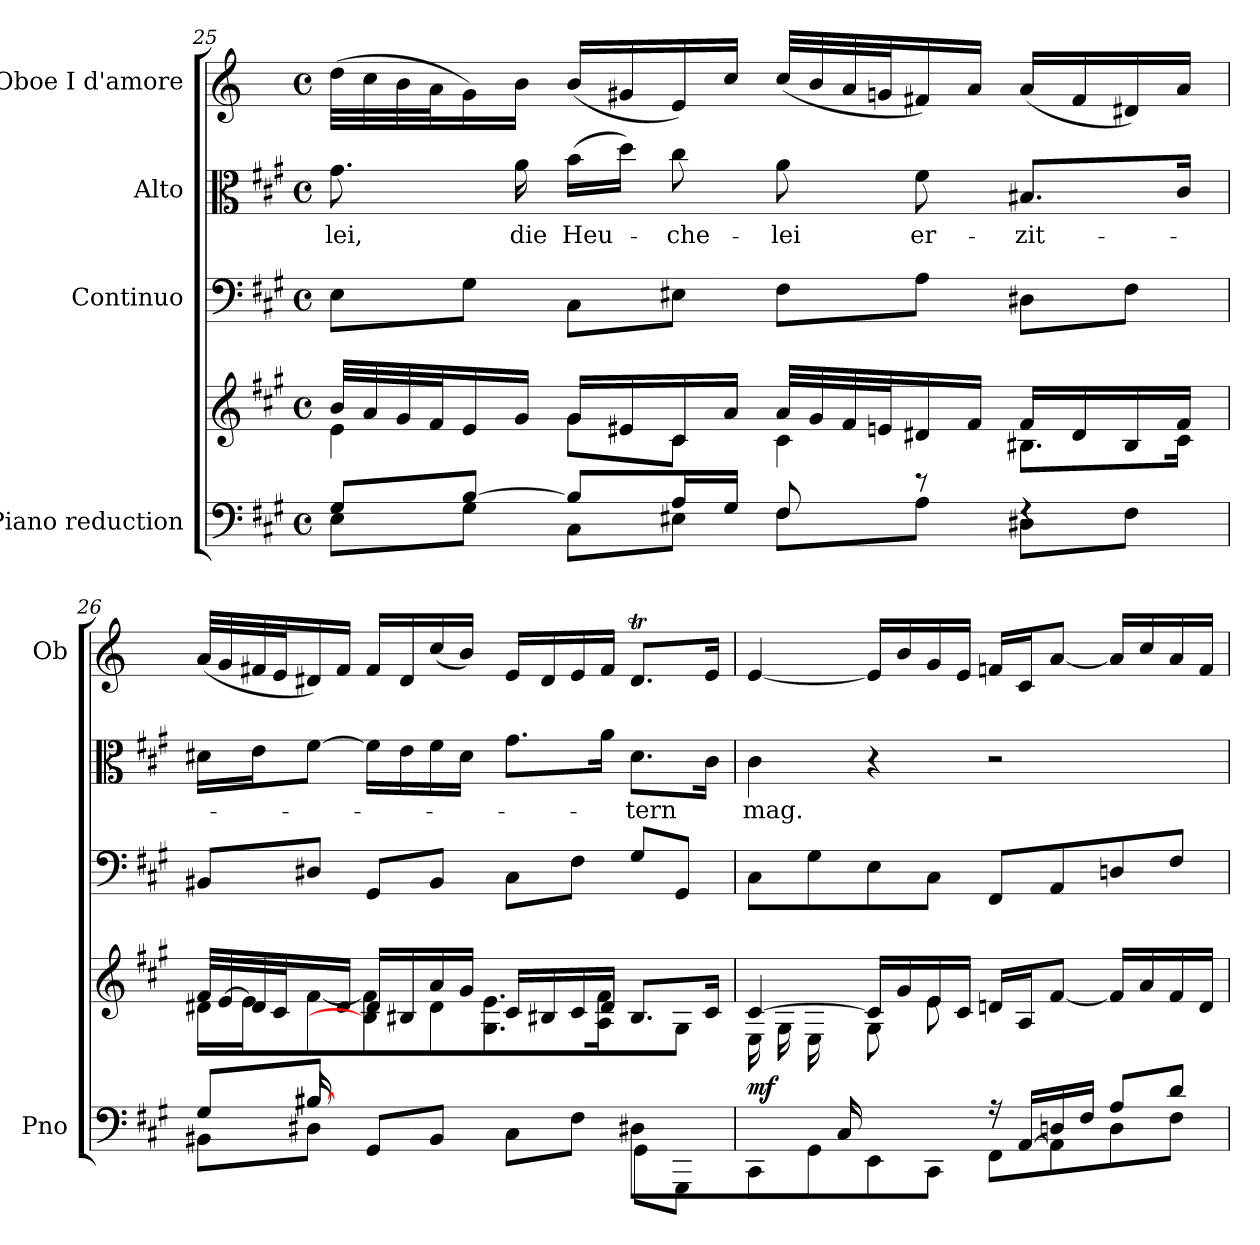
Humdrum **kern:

**kern	**kern	**dynam	**kern	**kern	**text	**kern	**dynam
*part4	*part4	*part4	*part3	*part2	*part2	*part1	*part1
*staff5	*staff4	*staff4/5	*staff3	*staff2	*staff2	*staff1	*staff1
*I"Piano reduction	*	*	*I"Continuo	*I"Alto	*	*I"Oboe I d'amore	*
*I'Pno	*	*	*	*	*	*I'Ob	*
!!LO:LB:g=z
*clefF4	*clefG2	*	*clefF4	*clefC3	*	*clefG2	*
*	*	*	*	*	*	*ITrd2c3	*
*k[f#c#g#]	*k[f#c#g#]	*	*k[f#c#g#]	*k[f#c#g#]	*	*k[f#c#g#]	*
*M4/4	*M4/4	*	*M4/4	*M4/4	*	*M4/4	*
*met(c)	*met(c)	*	*met(c)	*met(c)	*	*met(c)	*
=25	=25	=25	=25	=25	=25	=25	=25
*^	*^	*	*	*	*	*	*
!	!	!	!	!	!	!	!LO:LY:b	!	!
8G#/L	8E\L	32b/LLL	4e\	.	8E\L	8.g#\	-lei,	(>32b\LLL	.
.	.	32a/	.	.	.	.	.	32a\	.
.	.	32g#/	.	.	.	.	.	32g#\	.
.	.	32f#/J	.	.	.	.	.	32f#\J	.
[8B/J	8G#\J	16e/	.	.	8G#\J	.	.	16e\)	.
!	!	!	!	!	!	!	!LO:LY:b	!	!
.	.	16g#/JJ	.	.	.	16a\	die	16g#\JJ	.
!	!	!	!	!	!	!	!LO:LY:b	!	!
8B/L]	8C#\L	16g#/LL	8g#\L	.	8C#\L	(>16b\LL	Heu-	(<16g#/LL	.
.	.	16e#X/	.	.	.	16dd\JJ)	.	16e#X/	.
!	!	!	!	!	!	!	!LO:LY:b	!	!
16A/L	8E#X\J	16c#/	8c#\J	.	8E#X\J	8cc#\	-che-	16c#/)	.
16G#/JJ	.	16a/JJ	.	.	.	.	.	16a/JJ	.
!	!	!	!	!	!	!	!LO:LY:b	!	!
8F#/	8F#\L	32a/LLL	4c#\	.	8F#\L	8a\	-lei	(<32a/LLL	.
.	.	32g#/	.	.	.	.	.	32g#/	.
.	.	32f#/	.	.	.	.	.	32f#/	.
.	.	32en/J	.	.	.	.	.	32en/J	.
!	!	!	!	!	!	!	!LO:LY:b	!	!
8r	8A\J	16d#X/	.	.	8A\J	8f#\	er-	16d#X/)	.
.	.	16f#/JJ	.	.	.	.	.	16f#/JJ	.
!	!	!	!	!	!	!	!LO:LY:b	!	!
4rF	8D#X\L	16f#/LL	8.B#X\L	.	8D#X\L	8.B#X/L	-zit-	(<16f#/LL	.
.	.	16d#/	.	.	.	.	.	16d#/	.
.	8F#\J	16B#/	.	.	8F#\J	.	.	16B#X/)	.
.	.	16f#/JJ	16c#\Jk	.	.	16c#/Jk	.	16f#/JJ	.
=26	=26	=26	=26	=26	=26	=26	=26	=26	=26
*^	*^	*	*	*	*	*	*	*	*
8ryy	2.ryy	8G#/L	8BB#X\L	32f#/LLL	16d#X\LL	.	8BB#X/L	16d#X\LL	.	(<32f#/LLL	.
.	.	.	.	[32e/	.	.	.	.	.	32e/	.
.	.	.	.	32d#/	16e\J]	.	.	16e\J	.	32d#X/	.
.	.	.	.	32c#/J	.	.	.	.	.	32c#/J	.
[16B#X/	.	8B#X\J	8D#X\J	16ryy	[8f#\J	.	8D#X/J	[8f#\J	.	16B#X/)	.
2ryy	.	.	.	16d#/JJ	.	.	.	.	.	16d#/JJ	.
.	.	8GG#/L	4ryy	16d#/LL	8B#\] 8f#\]L	.	8GG#/L	16f#\LL]	.	16d#/LL	.
.	.	.	.	16B#/	.	.	.	16e\	.	16B#/	.
.	.	8BB#/J	.	16a/	8d#\J	.	8BB#/J	16f#\	.	(<16a/	.
.	.	.	.	16g#/JJ	.	.	.	16d#\JJ	.	16g#/JJ)	.
.	.	8C#\L	2ryy	16c#/LL	8.G#\ 8.e\L	.	8C#\L	8.g#\L	.	16c#/LL	.
.	.	.	.	16B#X/	.	.	.	.	.	16B#/	.
.	.	8F#\J	.	16c#/	.	.	8F#\J	.	.	16c#/	.
4ryy	.	.	.	16d#/JJ	16A\ 16f#\Jk	.	.	16a\Jk	.	16d#/JJ	.
!	!	!	!	!	!	!	!	!	!LO:LY:b	!	!
.	8D#X/L	8GG#\L	.	8.B#/L	8ryy	.	8G#/L	8.d#\L	-tern	8.B#t/L	.
.	8ryy	8GGG#\J	.	.	8G#\J	.	8GG#/J	.	.	.	.
16ryy	.	.	.	16c#/Jk	.	.	.	16c#\Jk	.	16c#/Jk	.
*	*v	*v	*v	*	*	*	*	*	*	*	*
=27	=27	=27	=27	=27	=27	=27	=27	=27	=27
!	!	!	!	!LO:DY:b	!	!	!LO:LY:b	!	!
8.ryy	8CC#\L	[4c#/	16E\LL	mf	8C#\L	4c#\	mag.	[4c#/	.
.	.	.	16G#\	.	.	.	.	.	.
.	8GG#\	.	16E\	.	8G#\	.	.	.	.
16C#/JJ	.	.	16ryy	.	.	.	.	.	.
4ryy	8EE\	16c#/LL]	8G#\L	.	8E\	4r	.	16c#/LL]	.
!	!	!	!	!	!	!	!	!	!LO:DY:b
.	.	16g#/	.	.	.	.	.	16g#/	other-dynamics
.	8CC#\J	16e/	8e\J	.	8C#\J	.	.	16e/	.
.	.	16c#/JJ	.	.	.	.	.	16c#/JJ	.
16r	8FF#\L	16dn/LL	2ryy	.	8FF#/L	2r	.	16dn/LL	.
[16AA/LL	.	16A/J	.	.	.	.	.	16A/J	.
16Dn/	8AA\]	[8f#/J	.	.	8AA/	.	.	[8f#/J	.
16F#/JJ	.	.	.	.	.	.	.	.	.
8A/L	8D\	16f#/LL]	.	.	8Dn/	.	.	16f#/LL]	.
.	.	16a/	.	.	.	.	.	16a/	.
8d/J	8F#\J	16f#/	.	.	8F#/J	.	.	16f#/	.
.	.	16d/JJ	.	.	.	.	.	16d/JJ	.
*v	*v	*	*	*	*	*	*	*	*
*	*v	*v	*	*	*	*	*	*
=	=	=	=	=	=	=	=
*-	*-	*-	*-	*-	*-	*-	*-
